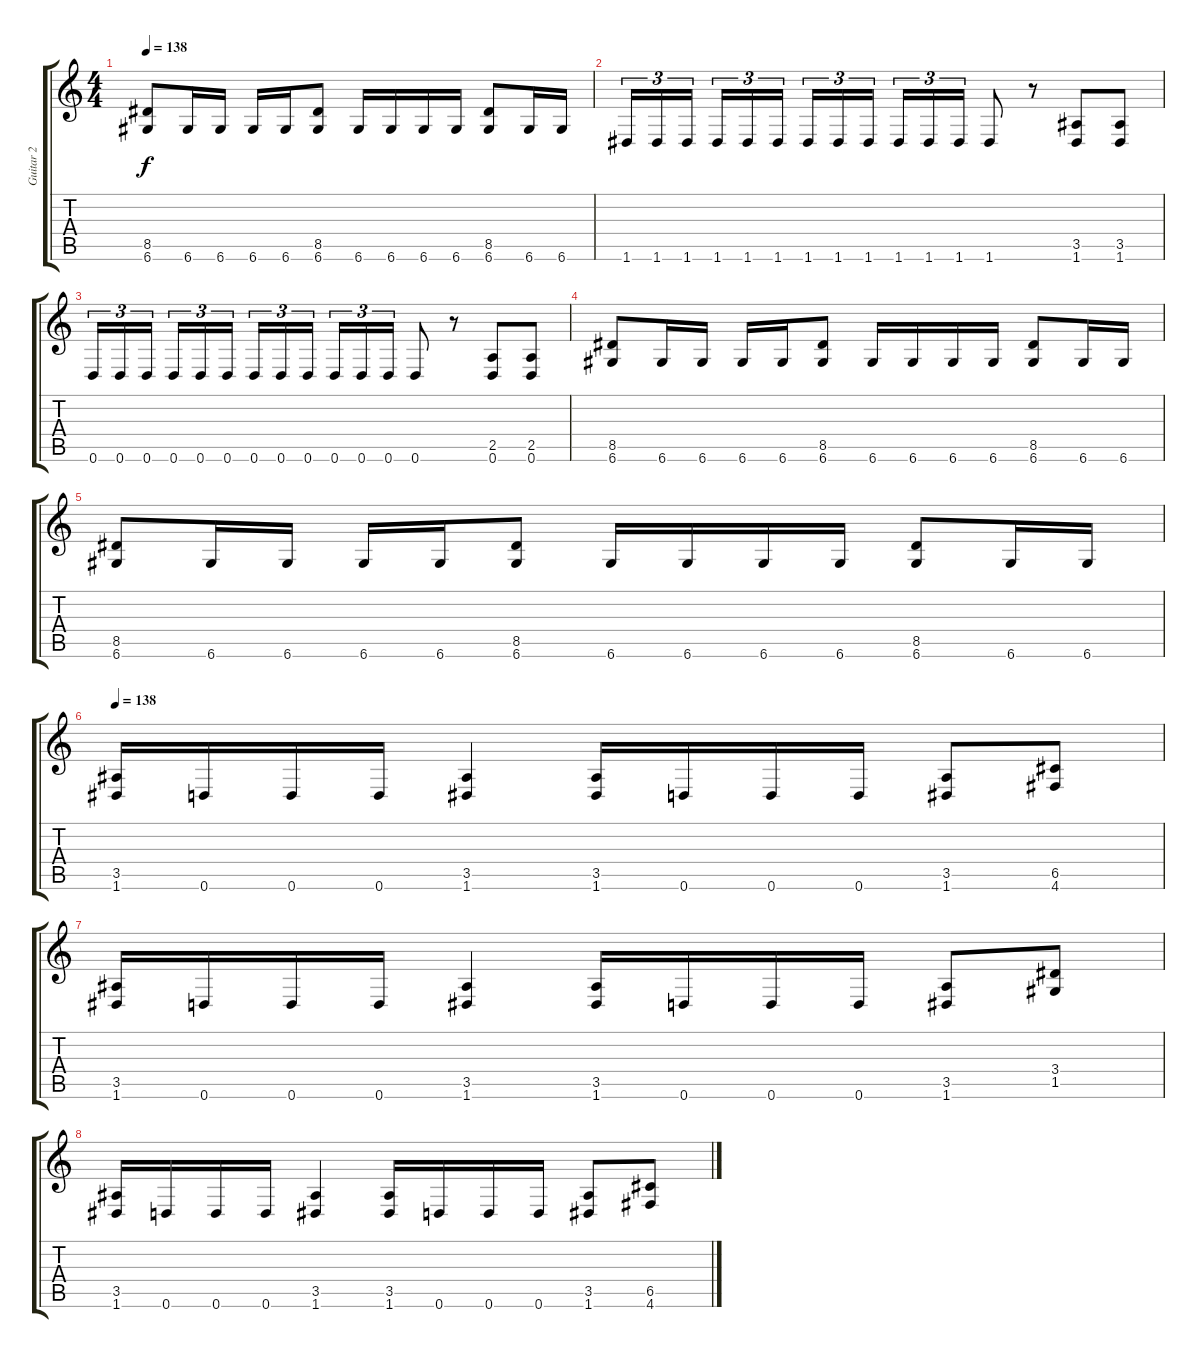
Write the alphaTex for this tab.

\track ("Guitar 2" "Guitar 2") {instrument distortionguitar}
\staff {score tabs}
\tuning (D4 A3 F3 C3 G2 D2) {hide}
\ts (4 4)
\tempo 138
\clef g2
\ks c
(8.5 6.6).8{dy f} 6.6.16 6.6.16 6.6.16 6.6.16 (8.5 6.6).8 6.6.16 6.6.16 6.6.16 6.6.16 (8.5 6.6).8 6.6.16 6.6.16 |
1.6.16{tu (3 2)} 1.6.16{tu (3 2)} 1.6.16{tu (3 2)} 1.6.16{tu (3 2)} 1.6.16{tu (3 2)} 1.6.16{tu (3 2)} 1.6.16{tu (3 2)} 1.6.16{tu (3 2)} 1.6.16{tu (3 2)} 1.6.16{tu (3 2)} 1.6.16{tu (3 2)} 1.6.16{tu (3 2)} 1.6.8 r.8 (3.5 1.6).8 (3.5 1.6).8 |
0.6.16{tu (3 2)} 0.6.16{tu (3 2)} 0.6.16{tu (3 2)} 0.6.16{tu (3 2)} 0.6.16{tu (3 2)} 0.6.16{tu (3 2)} 0.6.16{tu (3 2)} 0.6.16{tu (3 2)} 0.6.16{tu (3 2)} 0.6.16{tu (3 2)} 0.6.16{tu (3 2)} 0.6.16{tu (3 2)} 0.6.8 r.8 (2.5 0.6).8 (2.5 0.6).8 |
(8.5 6.6).8 6.6.16 6.6.16 6.6.16 6.6.16 (8.5 6.6).8 6.6.16 6.6.16 6.6.16 6.6.16 (8.5 6.6).8 6.6.16 6.6.16 |
(8.5 6.6).8 6.6.16 6.6.16 6.6.16 6.6.16 (8.5 6.6).8 6.6.16 6.6.16 6.6.16 6.6.16 (8.5 6.6).8 6.6.16 6.6.16 |
\tempo 138
(3.5 1.6).16 0.6.16 0.6.16 0.6.16 (3.5 1.6).4 (3.5 1.6).16 0.6.16 0.6.16 0.6.16 (3.5 1.6).8 (6.5 4.6).8 |
(3.5 1.6).16 0.6.16 0.6.16 0.6.16 (3.5 1.6).4 (3.5 1.6).16 0.6.16 0.6.16 0.6.16 (3.5 1.6).8 (3.4 1.5).8 |
(3.5 1.6).16 0.6.16 0.6.16 0.6.16 (3.5 1.6).4 (3.5 1.6).16 0.6.16 0.6.16 0.6.16 (3.5 1.6).8 (6.5 4.6).8
